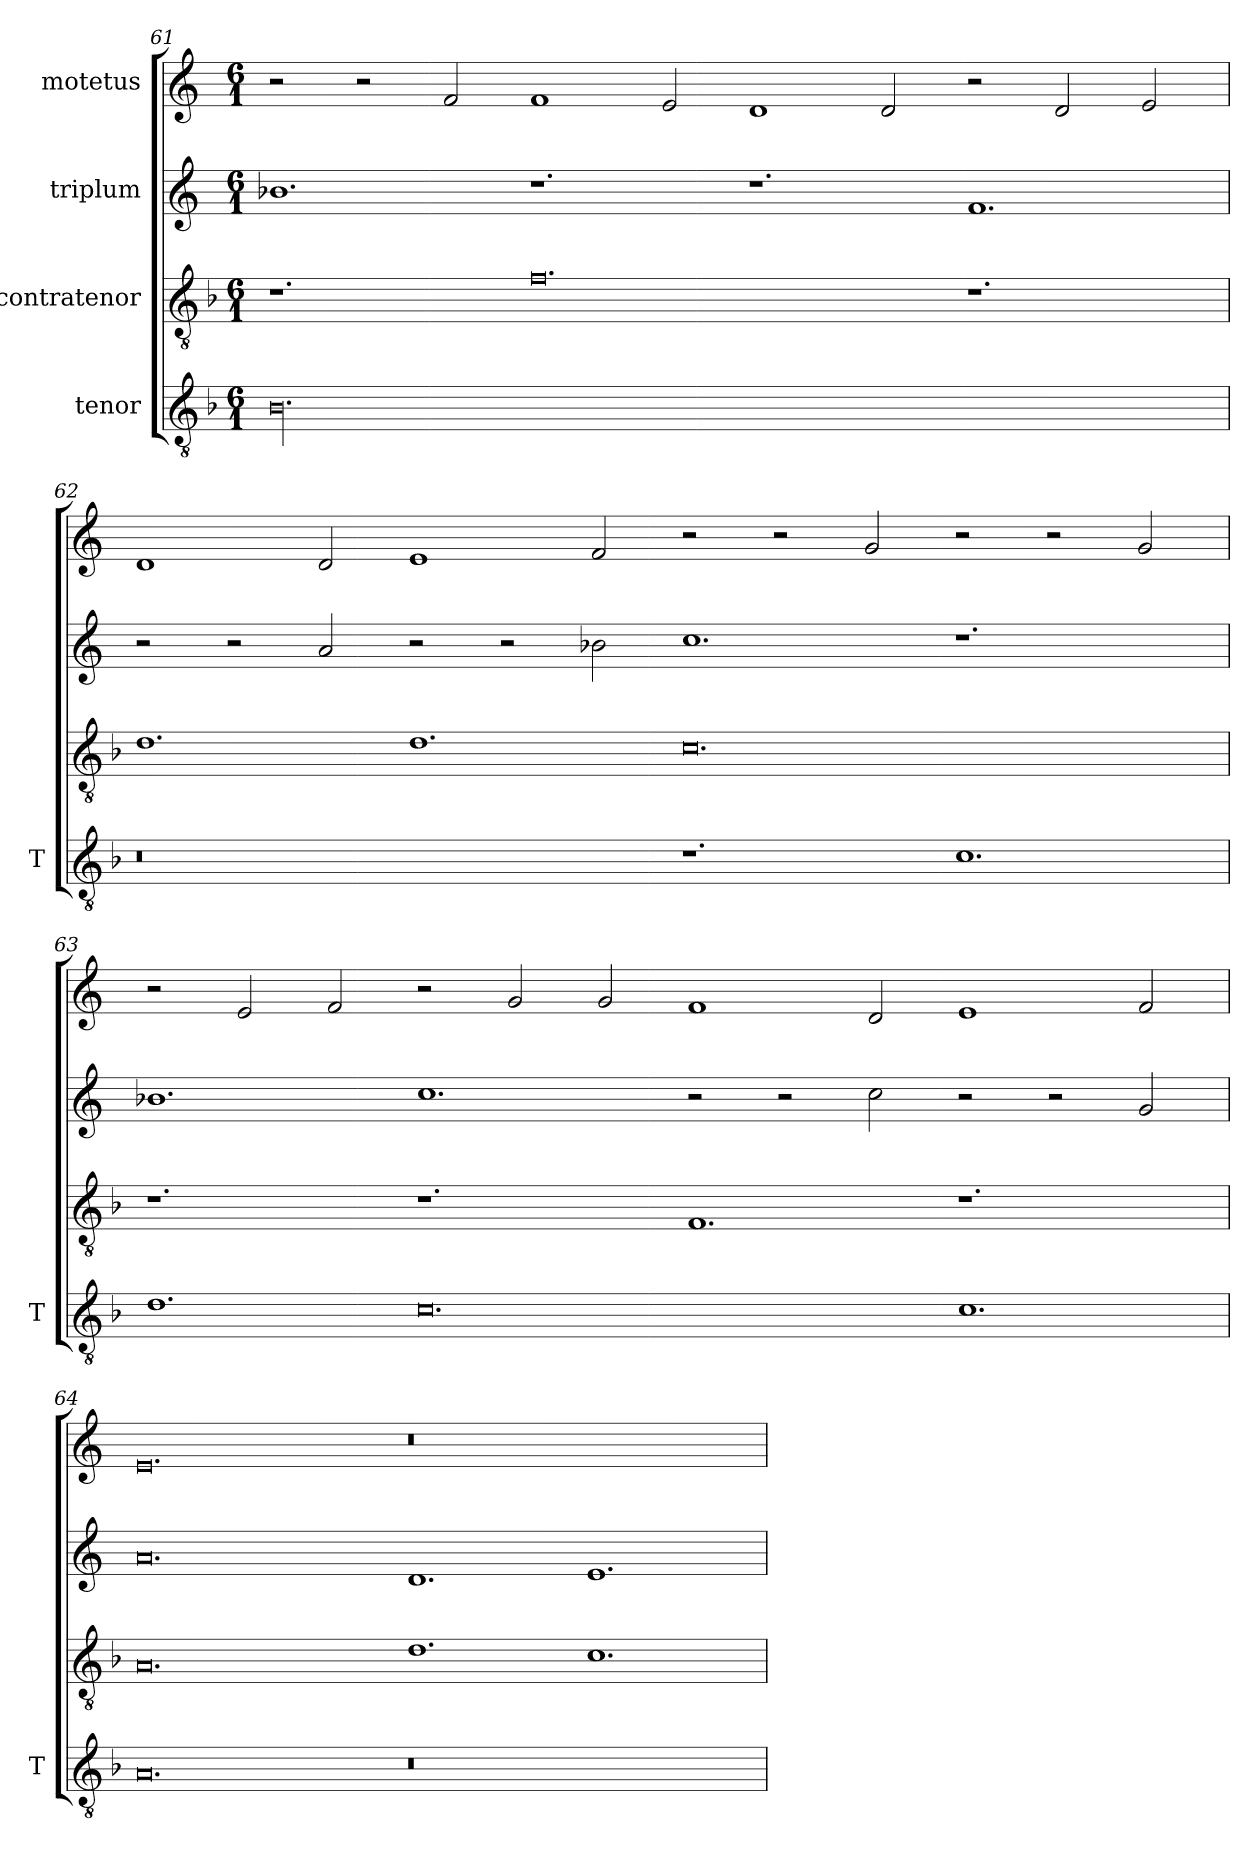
**kern	**kern	**kern	**kern
*part4	*part3	*part2	*part1
*staff4	*staff3	*staff2	*staff1
*I"tenor	*I"contratenor	*I"triplum	*I"motetus
*I'T	*	*	*
*clefGv2	*clefGv2	*clefG2	*clefG2
*k[b-]	*k[b-]	*k[]	*k[]
*F:	*F:	*C:	*C:
*M6/1	*M6/1	*M6/1	*M6/1
=61	=61	=61	=61
00.B-\	1.r	1.b-X\	2r
.	.	.	2r
.	.	.	2f/
.	0.f\	1.r	1f/
.	.	.	2e/
.	.	1.r	1d/
.	.	.	2d/
.	1.r	1.f/	2r
.	.	.	2d/
.	.	.	2e/
=62	=62	=62	=62
0.r	1.d\	2r	1d/
.	.	2r	.
.	.	2a/	2d/
.	1.d\	2r	1e/
.	.	2r	.
.	.	2b-X\	2f/
1.r	0.c\	1.cc\	2r
.	.	.	2r
.	.	.	2g/
1.c\	.	1.r	2r
.	.	.	2r
.	.	.	2g/
=63	=63	=63	=63
1.d\	1.r	1.b-X\	2r
.	.	.	2e/
.	.	.	2f/
0.c\	1.r	1.cc\	2r
.	.	.	2g/
.	.	.	2g/
.	1.F/	2r	1f/
.	.	2r	.
.	.	2cc\	2d/
1.c\	1.r	2r	1e/
.	.	2r	.
.	.	2g/	2f/
!!LO:PB:g=z
=64	=64	=64	=64
0.A/	0.A/	0.a/	0.e/
0.r	1.d\	1.d/	0.r
.	1.c\	1.e/	.
=	=	=	=
*-	*-	*-	*-
